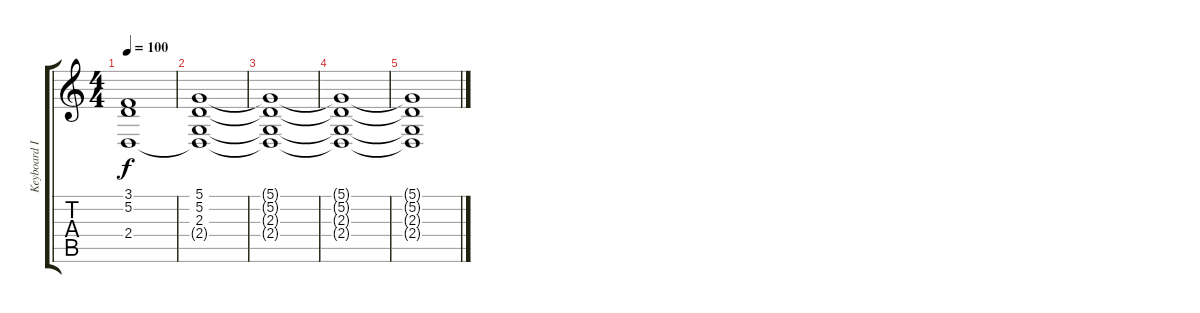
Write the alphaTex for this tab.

\track ("Keyboard II" "Keyboard I") {instrument fx6goblins}
\staff {score tabs}
\tuning (D4 A3 F3 C3 G2 D2) {hide}
\ts (4 4)
\tempo 100
\clef g2
\ks c
(3.1 5.2{t} 2.4{t}).1{dy f} |
(5.1 5.2 2.3 2.4{t}).1 |
(5.1{t} 5.2{t} 2.3{t} 2.4{t}).1 |
(5.1{t} 5.2{t} 2.3{t} 2.4{t}).1 |
(5.1{t} 5.2{t} 2.3{t} 2.4{t}).1{volume 0}
